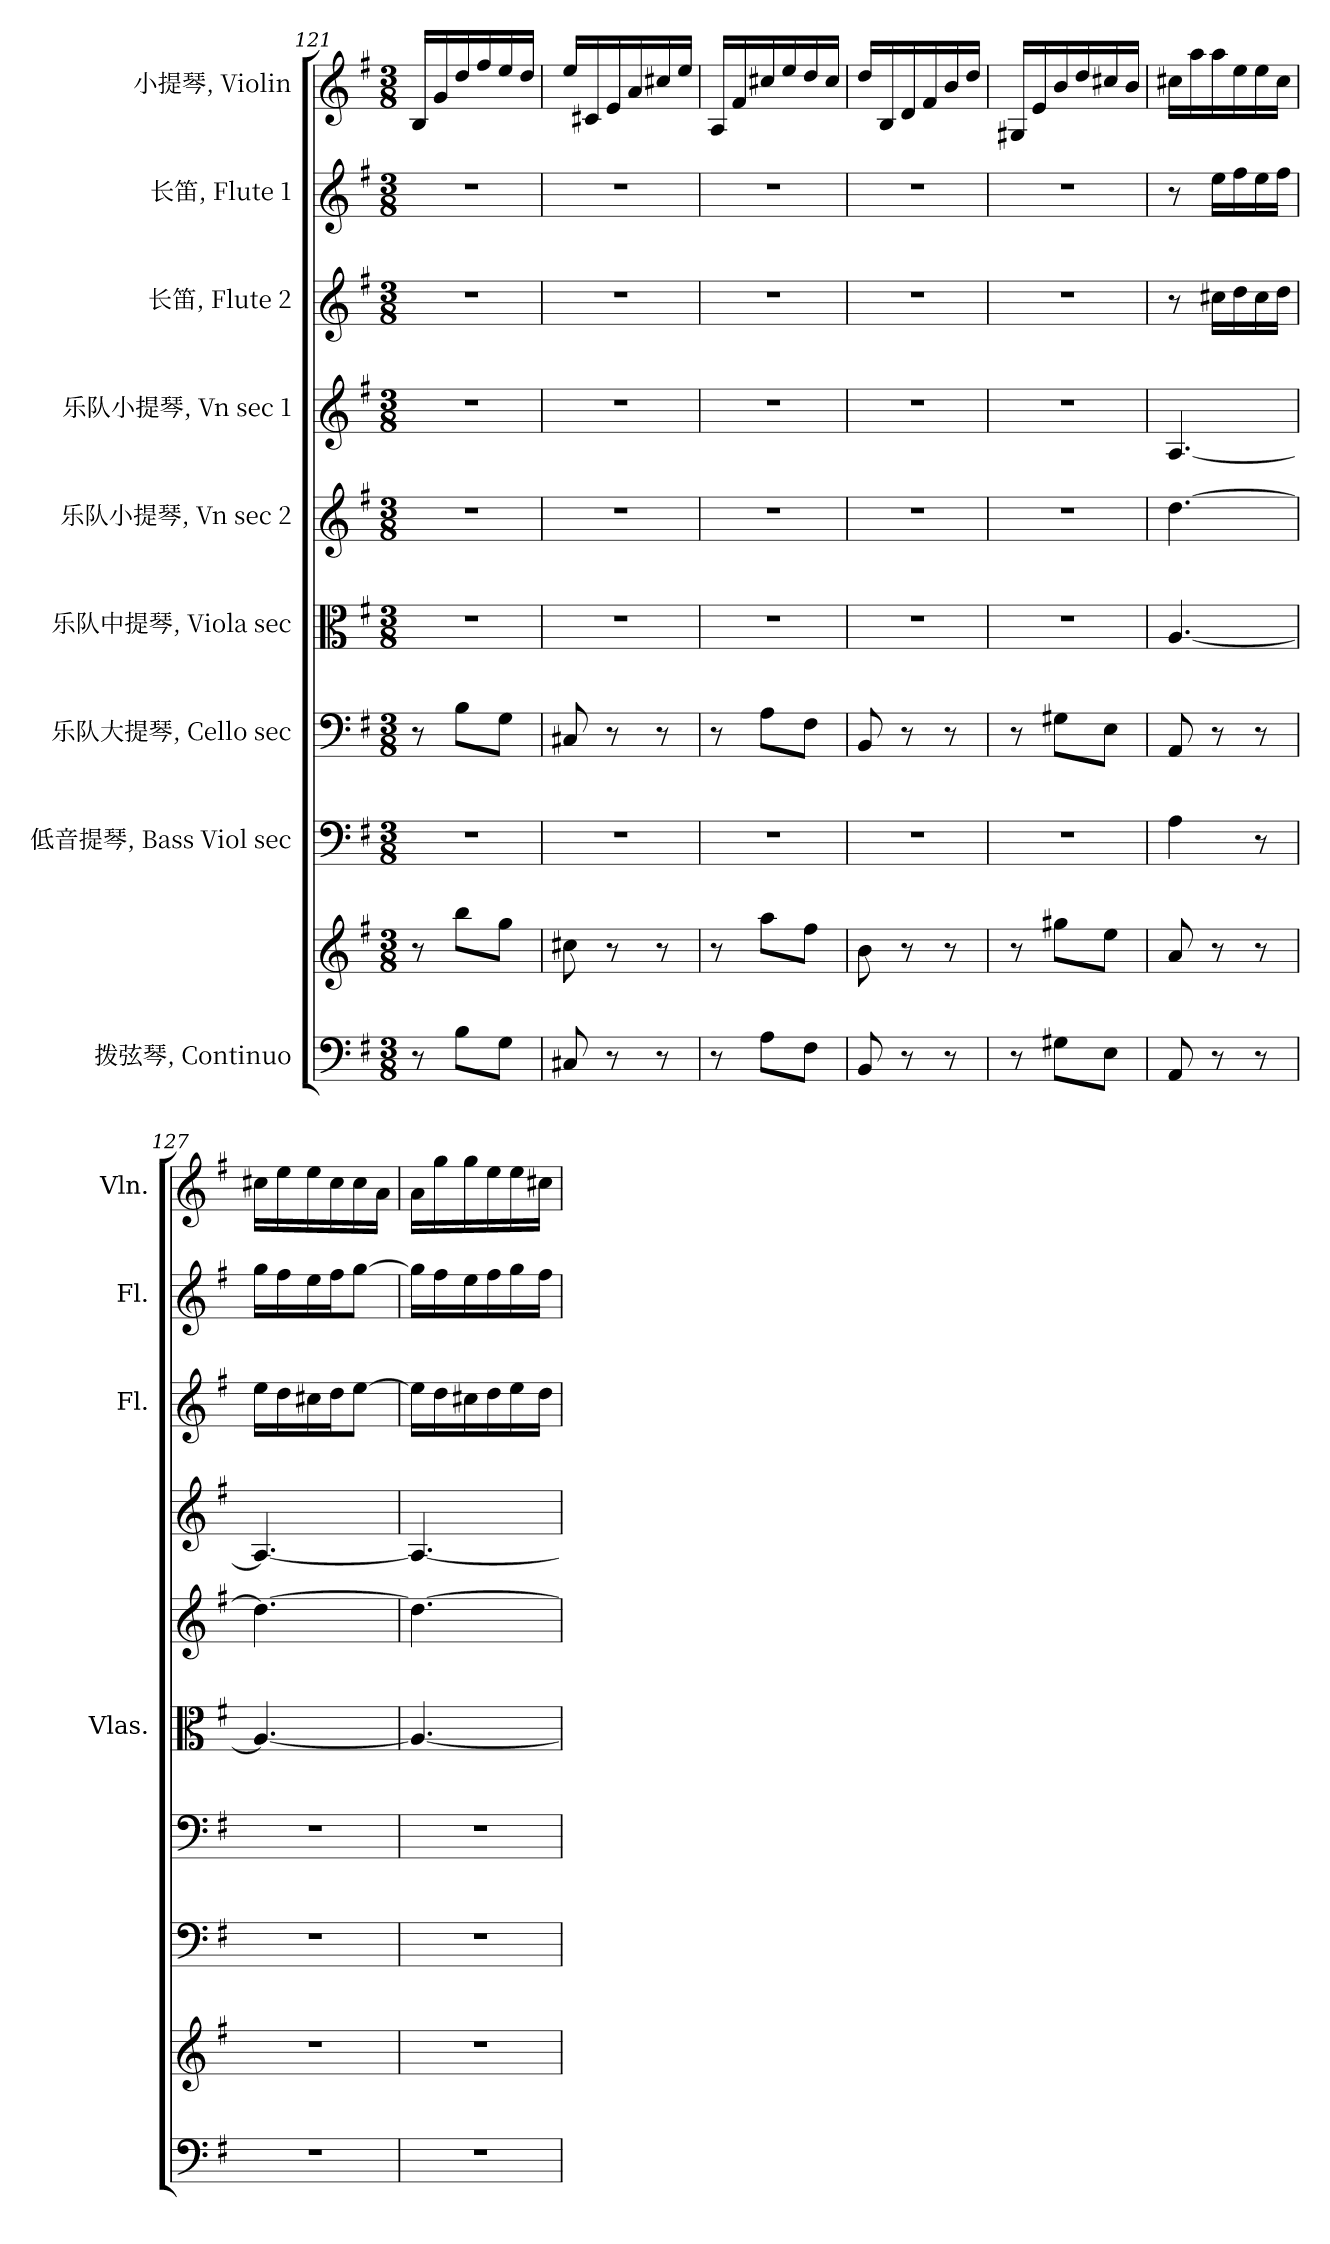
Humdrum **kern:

**kern	**kern	**kern	**kern	**kern	**kern	**kern	**kern	**kern	**kern
*part9	*part9	*part8	*part7	*part6	*part5	*part4	*part3	*part2	*part1
*staff10	*staff9	*staff8	*staff7	*staff6	*staff5	*staff4	*staff3	*staff2	*staff1
*I"拨弦琴, Continuo	*	*I"低音提琴, Bass Viol sec	*I"乐队大提琴, Cello sec	*I"乐队中提琴, Viola sec	*I"乐队小提琴, Vn sec 2	*I"乐队小提琴, Vn sec 1	*I"长笛, Flute 2	*I"长笛, Flute 1	*I"小提琴, Violin
*	*	*	*	*I'Vlas.	*	*	*I'Fl.	*I'Fl.	*I'Vln.
*clefF4	*clefG2	*clefF4	*clefF4	*clefC3	*clefG2	*clefG2	*clefG2	*clefG2	*clefG2
*	*	*ITrd7c12	*	*	*	*	*	*	*
*k[f#]	*k[f#]	*k[f#]	*k[f#]	*k[f#]	*k[f#]	*k[f#]	*k[f#]	*k[f#]	*k[f#]
*M3/8	*M3/8	*M3/8	*M3/8	*M3/8	*M3/8	*M3/8	*M3/8	*M3/8	*M3/8
=121	=121	=121	=121	=121	=121	=121	=121	=121	=121
8r	8r	4.r	8r	4.r	4.r	4.r	4.r	4.r	16B/LL
.	.	.	.	.	.	.	.	.	16g/
8B\L	8bb\L	.	8B\L	.	.	.	.	.	16dd/
.	.	.	.	.	.	.	.	.	16ff#/
8G\J	8gg\J	.	8G\J	.	.	.	.	.	16ee/
.	.	.	.	.	.	.	.	.	16dd/JJ
=122	=122	=122	=122	=122	=122	=122	=122	=122	=122
8C#X/	8cc#X\	4.r	8C#X/	4.r	4.r	4.r	4.r	4.r	16ee/LL
.	.	.	.	.	.	.	.	.	16c#X/
8r	8r	.	8r	.	.	.	.	.	16e/
.	.	.	.	.	.	.	.	.	16a/
8r	8r	.	8r	.	.	.	.	.	16cc#X/
.	.	.	.	.	.	.	.	.	16ee/JJ
!!LO:PB:g=z
=123	=123	=123	=123	=123	=123	=123	=123	=123	=123
8r	8r	4.r	8r	4.r	4.r	4.r	4.r	4.r	16A/LL
.	.	.	.	.	.	.	.	.	16f#/
8A\L	8aa\L	.	8A\L	.	.	.	.	.	16cc#X/
.	.	.	.	.	.	.	.	.	16ee/
8F#\J	8ff#\J	.	8F#\J	.	.	.	.	.	16dd/
.	.	.	.	.	.	.	.	.	16cc#/JJ
=124	=124	=124	=124	=124	=124	=124	=124	=124	=124
8BB/	8b\	4.r	8BB/	4.r	4.r	4.r	4.r	4.r	16dd/LL
.	.	.	.	.	.	.	.	.	16B/
8r	8r	.	8r	.	.	.	.	.	16d/
.	.	.	.	.	.	.	.	.	16f#/
8r	8r	.	8r	.	.	.	.	.	16b/
.	.	.	.	.	.	.	.	.	16dd/JJ
=125	=125	=125	=125	=125	=125	=125	=125	=125	=125
8r	8r	4.r	8r	4.r	4.r	4.r	4.r	4.r	16G#X/LL
.	.	.	.	.	.	.	.	.	16e/
8G#X\L	8gg#X\L	.	8G#X\L	.	.	.	.	.	16b/
.	.	.	.	.	.	.	.	.	16dd/
8E\J	8ee\J	.	8E\J	.	.	.	.	.	16cc#X/
.	.	.	.	.	.	.	.	.	16b/JJ
=126	=126	=126	=126	=126	=126	=126	=126	=126	=126
8AA/	8a/	4AA\	8AA/	[4.A/	[4.dd\	[4.A/	8r	8r	16cc#X\LL
.	.	.	.	.	.	.	.	.	16aa\
8r	8r	.	8r	.	.	.	16cc#X\LL	16ee\LL	16aa\
.	.	.	.	.	.	.	16dd\	16ff#\	16ee\
8r	8r	8r	8r	.	.	.	16cc#\	16ee\	16ee\
.	.	.	.	.	.	.	16dd\JJ	16ff#\JJ	16cc#\JJ
=127	=127	=127	=127	=127	=127	=127	=127	=127	=127
4.r	4.r	4.r	4.r	4.A/_	4.dd\_	4.A/_	16ee\LL	16gg\LL	16cc#X\LL
.	.	.	.	.	.	.	16dd\	16ff#\	16ee\
.	.	.	.	.	.	.	16cc#X\	16ee\	16ee\
.	.	.	.	.	.	.	16dd\J	16ff#\J	16cc#\
.	.	.	.	.	.	.	[8ee\J	[8gg\J	16cc#\
.	.	.	.	.	.	.	.	.	16a\JJ
!!LO:PB:g=z
=128	=128	=128	=128	=128	=128	=128	=128	=128	=128
4.r	4.r	4.r	4.r	4.A/_	4.dd\_	4.A/_	16ee\LL]	16gg\LL]	16a\LL
.	.	.	.	.	.	.	16dd\	16ff#\	16gg\
.	.	.	.	.	.	.	16cc#X\	16ee\	16gg\
.	.	.	.	.	.	.	16dd\	16ff#\	16ee\
.	.	.	.	.	.	.	16ee\	16gg\	16ee\
.	.	.	.	.	.	.	16dd\JJ	16ff#\JJ	16cc#X\JJ
=	=	=	=	=	=	=	=	=	=
*-	*-	*-	*-	*-	*-	*-	*-	*-	*-
